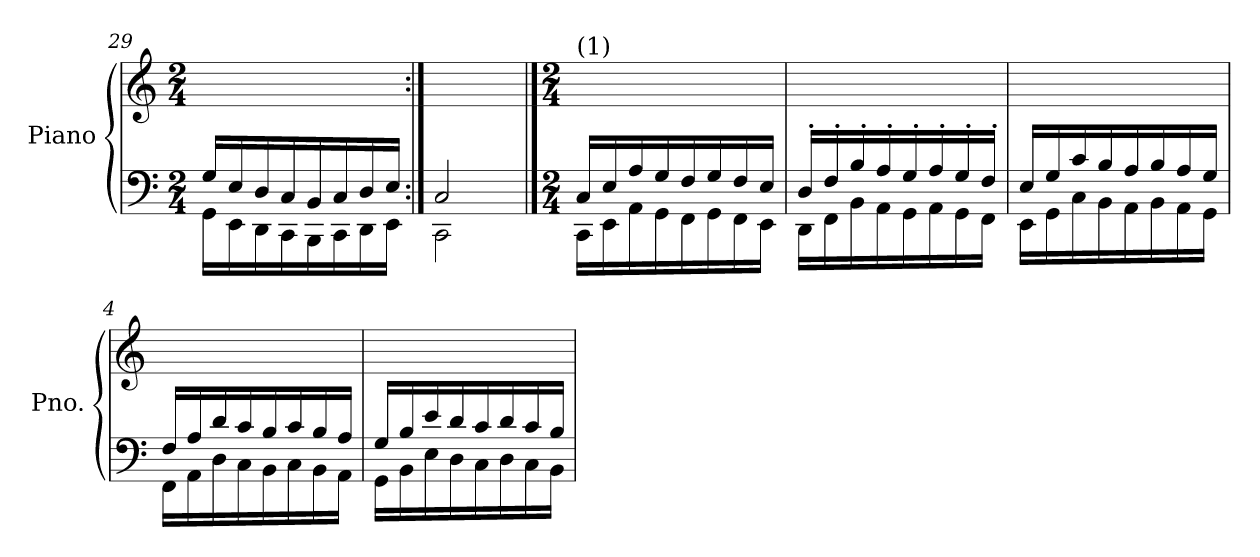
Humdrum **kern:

**kern	**kern
*part1	*part1
*staff2	*staff1
*I"Piano	*
*I'Pno.	*
*clefF4	*clefG2
*k[]	*k[]
*M2/4	*M2/4
=29	=29
*^	*
16G/LL	16GG\LL	2ryy
16E/	16EE\	.
16D/	16DD\	.
16C/	16CC\	.
16BB/	16BBB\	.
16C/	16CC\	.
16D/	16DD\	.
16E/JJ	16EE\JJ	.
=30:|!	=30:|!	=30:|!
2C/	2CC\	2ryy
!!LO:PB:g=z
==1	==1	==1
*M2/4	*	*M2/4
!	!	!LO:TX:a:t=(1)
16C/LL	16CC\LL	2ryy
16E/	16EE\	.
16A/	16AA\	.
16G/	16GG\	.
16F/	16FF\	.
16G/	16GG\	.
16F/	16FF\	.
16E/JJ	16EE\JJ	.
=2	=2	=2
16D'/LL	16DD\LL	2ryy
16F'/	16FF\	.
16B'/	16BB\	.
16A'/	16AA\	.
16G'/	16GG\	.
16A'/	16AA\	.
16G'/	16GG\	.
16F'/JJ	16FF\JJ	.
=3	=3	=3
16E/LL	16EE\LL	2ryy
16G/	16GG\	.
16c/	16C\	.
16B/	16BB\	.
16A/	16AA\	.
16B/	16BB\	.
16A/	16AA\	.
16G/JJ	16GG\JJ	.
=4	=4	=4
16F/LL	16FF\LL	2ryy
16A/	16AA\	.
16d/	16D\	.
16c/	16C\	.
16B/	16BB\	.
16c/	16C\	.
16B/	16BB\	.
16A/JJ	16AA\JJ	.
=5	=5	=5
16G/LL	16GG\LL	2ryy
16B/	16BB\	.
16e/	16E\	.
16d/	16D\	.
16c/	16C\	.
16d/	16D\	.
16c/	16C\	.
16B/JJ	16BB\JJ	.
*v	*v	*
=	=
*-	*-
